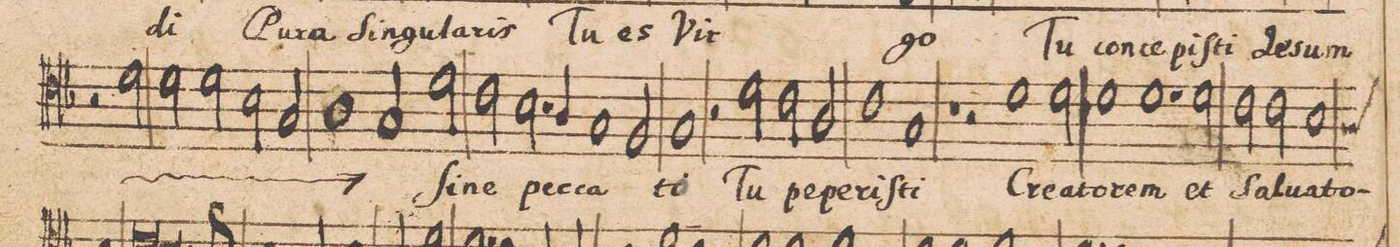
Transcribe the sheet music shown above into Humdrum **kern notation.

**kern	**text
*I"ALTVS.	*
*clefC4	*
*k[b-]	*
*met(C|)	*
*M2/1	*
2r	.
*	*ij
2d\	Tu
2d\	con-
2d\	-ce-
=36-	=36-
2B-\	-pi-
2G/	-ſti
1A	Je-
=37-	=37-
2G/	-sum
*	*Xij
2d\	ſi-
2c\	-ne
2.B-\	pec-
=38-	=38-
4A/	-ca-
1G	.
2F/	.
=39-	=39-
1G	-to
2r	.
2d\	Tu
=40-	=40-
2c\	pe-
2A/	-pe-
1c	-ri-
=41-	=41-
1G	-ſti
1r	.
=42-	=42-
2r	.
1d	Cre-
2d\	-a-
=43-	=43-
1d	-to-
1.d	-rem
=44-	=44-
2d\	et
2c\	Sal-
2c\	-ua-
=45-	=45-
1B-	-to-
*custos:A	*
*-	*-
